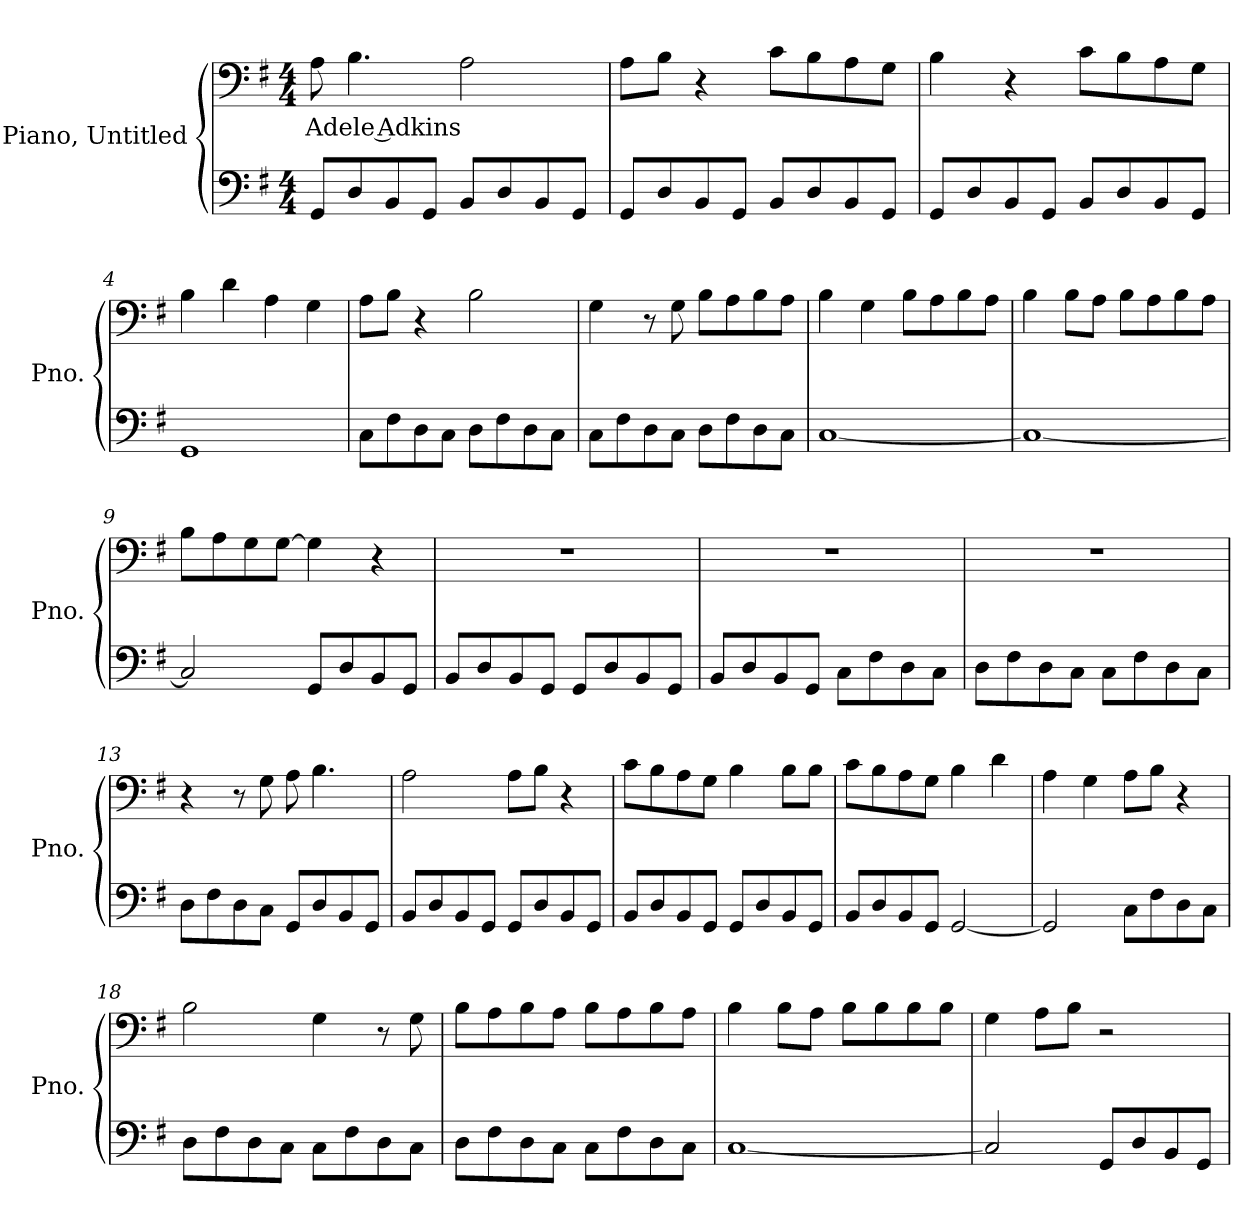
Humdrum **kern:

**kern	**kern	**text
*part2	*part1	*part1
*staff2	*staff1	*staff1
*I"Piano, Untitled	*I"Piano, Untitled	*
*I'Pno.	*I'Pno.	*
*clefF4	*clefF4	*
*k[f#]	*k[f#]	*
*M4/4	*M4/4	*
*MM108	*MM108	*
=1	=1	=1
!	!	!LO:LY:b
8GG/L	8A\	Adele Adkins
8D/	4.B\	.
8BB/	.	.
8GG/J	.	.
8BB/L	2A\	.
8D/	.	.
8BB/	.	.
8GG/J	.	.
=2	=2	=2
8GG/L	8A\L	.
8D/	8B\J	.
8BB/	4r	.
8GG/J	.	.
8BB/L	8c\L	.
8D/	8B\	.
8BB/	8A\	.
8GG/J	8G\J	.
=3	=3	=3
8GG/L	4B\	.
8D/	.	.
8BB/	4r	.
8GG/J	.	.
8BB/L	8c\L	.
8D/	8B\	.
8BB/	8A\	.
8GG/J	8G\J	.
=4	=4	=4
1GG	4B\	.
.	4d\	.
.	4A\	.
.	4G\	.
!!LO:LB:g=z
=5	=5	=5
8C\L	8A\L	.
8F#\	8B\J	.
8D\	4r	.
8C\J	.	.
8D\L	2B\	.
8F#\	.	.
8D\	.	.
8C\J	.	.
=6	=6	=6
8C\L	4G\	.
8F#\	.	.
8D\	8r	.
8C\J	8G\	.
8D\L	8B\L	.
8F#\	8A\	.
8D\	8B\	.
8C\J	8A\J	.
=7	=7	=7
[1C	4B\	.
.	4G\	.
.	8B\L	.
.	8A\	.
.	8B\	.
.	8A\J	.
=8	=8	=8
1C_	4B\	.
.	8B\L	.
.	8A\J	.
.	8B\L	.
.	8A\	.
.	8B\	.
.	8A\J	.
=9	=9	=9
2C/]	8B\L	.
.	8A\	.
.	8G\	.
.	[8G\J	.
8GG/L	4G\]	.
8D/	.	.
8BB/	4r	.
8GG/J	.	.
!!LO:LB:g=z
=10	=10	=10
8BB/L	1r	.
8D/	.	.
8BB/	.	.
8GG/J	.	.
8GG/L	.	.
8D/	.	.
8BB/	.	.
8GG/J	.	.
=11	=11	=11
8BB/L	1r	.
8D/	.	.
8BB/	.	.
8GG/J	.	.
8C\L	.	.
8F#\	.	.
8D\	.	.
8C\J	.	.
=12	=12	=12
8D\L	1r	.
8F#\	.	.
8D\	.	.
8C\J	.	.
8C\L	.	.
8F#\	.	.
8D\	.	.
8C\J	.	.
=13	=13	=13
8D\L	4r	.
8F#\	.	.
8D\	8r	.
8C\J	8G\	.
8GG/L	8A\	.
8D/	4.B\	.
8BB/	.	.
8GG/J	.	.
=14	=14	=14
8BB/L	2A\	.
8D/	.	.
8BB/	.	.
8GG/J	.	.
8GG/L	8A\L	.
8D/	8B\J	.
8BB/	4r	.
8GG/J	.	.
!!LO:LB:g=z
=15	=15	=15
8BB/L	8c\L	.
8D/	8B\	.
8BB/	8A\	.
8GG/J	8G\J	.
8GG/L	4B\	.
8D/	.	.
8BB/	8B\L	.
8GG/J	8B\J	.
=16	=16	=16
8BB/L	8c\L	.
8D/	8B\	.
8BB/	8A\	.
8GG/J	8G\J	.
[2GG/	4B\	.
.	4d\	.
=17	=17	=17
2GG/]	4A\	.
.	4G\	.
8C\L	8A\L	.
8F#\	8B\J	.
8D\	4r	.
8C\J	.	.
=18	=18	=18
8D\L	2B\	.
8F#\	.	.
8D\	.	.
8C\J	.	.
8C\L	4G\	.
8F#\	.	.
8D\	8r	.
8C\J	8G\	.
=19	=19	=19
8D\L	8B\L	.
8F#\	8A\	.
8D\	8B\	.
8C\J	8A\J	.
8C\L	8B\L	.
8F#\	8A\	.
8D\	8B\	.
8C\J	8A\J	.
!!LO:LB:g=z
=20	=20	=20
[1C	4B\	.
.	8B\L	.
.	8A\J	.
.	8B\L	.
.	8B\	.
.	8B\	.
.	8B\J	.
=21	=21	=21
2C/]	4G\	.
.	8A\L	.
.	8B\J	.
8GG/L	2r	.
8D/	.	.
8BB/	.	.
8GG/J	.	.
=	=	=
*-	*-	*-
